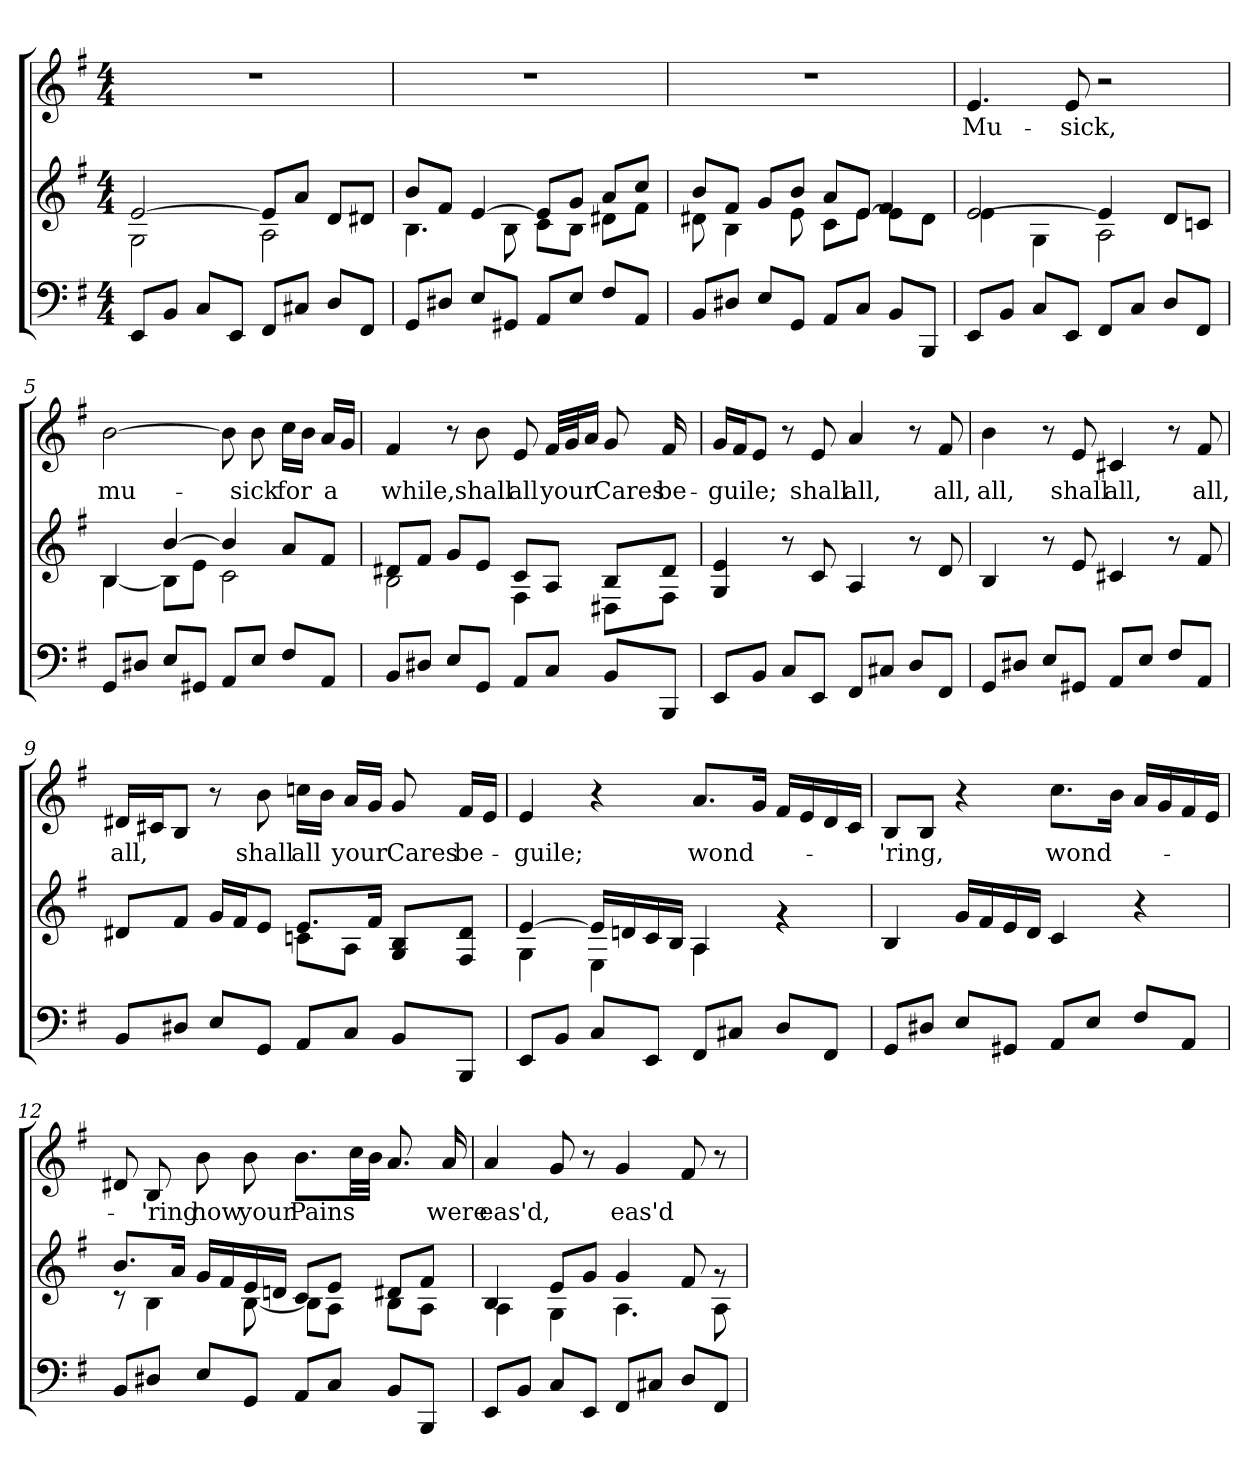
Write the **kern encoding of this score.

**kern	**kern	**kern	**text
*part3	*part2	*part1	*part1
*staff3	*staff2	*staff1	*staff1
*clefF4	*clefG2	*clefG2	*
*k[f#]	*k[f#]	*k[f#]	*
*G:	*G:	*G:	*
*M4/4	*M4/4	*M4/4	*
=1	=1	=1	=1
*	*^	*	*
8EE/L	[>2e/	2G\	1r	.
8BB/J	.	.	.	.
8C/L	.	.	.	.
8EE/J	.	.	.	.
8FF#/L	8e/L]	2A\	.	.
8C#X/J	8a/J	.	.	.
8D/L	8d/L	.	.	.
8FF#/J	8d#X/J	.	.	.
=2	=2	=2	=2	=2
8GG/L	8b/L	4.B\	1r	.
8D#X/J	8f#/J	.	.	.
8E/L	[>4e/	.	.	.
8GG#X/J	.	8B\	.	.
8AA/L	8e/L]	8c\L	.	.
8E/J	8g/J	8B\J	.	.
8F#/L	8a/L	8d#X\L	.	.
8AA/J	8cc/J	8f#\J	.	.
=3	=3	=3	=3	=3
8BB/L	8b/L	8d#X\	1r	.
8D#X/J	8f#/J	4B\	.	.
8E/L	8g/L	.	.	.
8GG/J	8b/J	8e\	.	.
8AA/L	8a/L	8c\L	.	.
8C/J	[<8e/J	8e\J	.	.
8BB/L	8e\L]	4f#/	.	.
8BBB/J	8d#\J	.	.	.
!!LO:LB:g=z
=4	=4	=4	=4	=4
!	!	!	!	!LO:LY:b
8EE/L	[>2e/	4e\	4.e/	Mu-
8BB/J	.	.	.	.
8C/L	.	4G\	.	.
!	!	!	!	!LO:LY:b
8EE/J	.	.	8e/	-sick,
8FF#/L	4e/]	2A\	2r	.
8C/J	.	.	.	.
8D/L	8d/L	.	.	.
8FF#/J	8cn/J	.	.	.
=5	=5	=5	=5	=5
!	!	!	!	!LO:LY:b
8GG/L	4B/	[<4B\	[>2b\	mu-
8D#X/J	.	.	.	.
8E/L	[>4b/	8B\L]	.	.
8GG#X/J	.	8e\J	.	.
8AA/L	4b/]	2c\	8b\]	.
!	!	!	!	!LO:LY:b
8E/J	.	.	8b\	-sick
!	!	!	!	!LO:LY:b
8F#/L	8a/L	.	16cc\LL	for
.	.	.	16b\JJ	.
!	!	!	!	!LO:LY:b
8AA/J	8f#/J	.	16a/LL	a
.	.	.	16g/JJ	.
=6	=6	=6	=6	=6
!	!	!	!	!LO:LY:b
8BB/L	8d#X/L	2B\	4f#/	while,
8D#X/J	8f#/J	.	.	.
8E/L	8g/L	.	8r	.
!	!	!	!	!LO:LY:b
8GG/J	8e/J	.	8b\	shall
!	!	!	!	!LO:LY:b
8AA/L	8c/L	4F#\	8e/	all
!	!	!	!	!LO:LY:b
8C/J	8A/J	.	32f#/LLL	your
.	.	.	32g/J	.
.	.	.	16a/JJ	.
!	!	!	!	!LO:LY:b
8BB/L	8B/L	8D#X\L	8g/	Cares
!	!	!	!	!LO:LY:b
8BBB/J	8d#/J	8F#\J	16f#/	be-
.	.	.	16ryy	.
*	*v	*v	*	*
!!LO:LB:g=z
=7	=7	=7	=7
!	!	!	!LO:LY:b
8EE/L	4G/ 4e/	16g/LL	-guile;
.	.	16f#/J	.
8BB/J	.	8e/J	.
8C/L	8r	8r	.
!	!	!	!LO:LY:b
8EE/J	8c/	8e/	shall
!	!	!	!LO:LY:b
8FF#/L	4A/	4a/	all,
8C#X/J	.	.	.
8D/L	8r	8r	.
!	!	!	!LO:LY:b
8FF#/J	8d/	8f#/	all,
=8	=8	=8	=8
!	!	!	!LO:LY:b
8GG/L	4B/	4b\	all,
8D#X/J	.	.	.
8E/L	8r	8r	.
!	!	!	!LO:LY:b
8GG#X/J	8e/	8e/	shall
!	!	!	!LO:LY:b
8AA/L	4c#X/	4c#X/	all,
8E/J	.	.	.
8F#/L	8r	8r	.
!	!	!	!LO:LY:b
8AA/J	8f#/	8f#/	all,
=9	=9	=9	=9
*	*^	*	*
!	!	!	!	!LO:LY:b
8BB/L	8d#X/L	2ryy	16d#X/LL	all,
.	.	.	16c#X/J	.
8D#X/J	8f#/J	.	8B/J	.
8E/L	16g/LL	.	8r	.
.	16f#/J	.	.	.
!	!	!	!	!LO:LY:b
8GG/J	8e/J	.	8b\	shall
!	!	!	!	!LO:LY:b
8AA/L	8.e/L	8cn\L	16ccn\LL	all
.	.	.	16b\JJ	.
!	!	!	!	!LO:LY:b
8C/J	.	8A\J	16a/LL	your
.	16f#/Jk	.	16g/JJ	.
!	!	!	!	!LO:LY:b
8BB/L	8G/ 8B/L	4ryy	8g/	Cares
!	!	!	!	!LO:LY:b
8BBB/J	8F#/ 8d#/J	.	16f#/LL	be-
.	.	.	16e/JJ	.
!!LO:PB:g=z
=10	=10	=10	=10	=10
!	!	!	!	!LO:LY:b
8EE/L	[>4e/	4G\	4e/	-guile;
8BB/J	.	.	.	.
8C/L	16e/LL]	4E\	4r	.
.	16dn/	.	.	.
8EE/J	16c/	.	.	.
.	16B/JJ	.	.	.
!	!	!	!	!LO:LY:b
8FF#/L	4A/	4A\	8.a/L	wond-
8C#X/J	.	.	.	.
.	.	.	16g/Jk	.
8D/L	4rf	4rf	16f#/LL	.
.	.	.	16e/	.
8FF#/J	.	.	16d/	.
.	.	.	16c/JJ	.
*	*v	*v	*	*
=11	=11	=11	=11
!	!	!	!LO:LY:b
8GG/L	4B/	8B/L	-'ring,
8D#X/J	.	8B/J	.
8E/L	16g/LL	4r	.
.	16f#/	.	.
8GG#X/J	16e/	.	.
.	16d/JJ	.	.
!	!	!	!LO:LY:b
8AA/L	4c/	8.cc\L	wond-
8E/J	.	.	.
.	.	16b\Jk	.
8F#/L	4r	16a/LL	.
.	.	16g/	.
8AA/J	.	16f#/	.
.	.	16e/JJ	.
!!LO:LB:g=z
=12	=12	=12	=12
*	*^	*	*
8BB/L	8.b/L	8rc	8d#X/	.
!	!	!	!	!LO:LY:b
8D#X/J	.	4B\	8B/	-'ring
.	16a/Jk	.	.	.
!	!	!	!	!LO:LY:b
8E/L	16g/LL	.	8b\	how
.	16f#/	.	.	.
!	!	!	!	!LO:LY:b
8GG/J	16e/	[<8B\	8b\	your
.	16dn/JJ	.	.	.
!	!	!	!	!LO:LY:b
8AA/L	8c/L	8B\L]	8.b\L	Pains
8C/J	8e/J	8A\J	.	.
.	.	.	32cc\LL	.
.	.	.	32b\JJJ	.
8BB/L	8d#X/L	8B\L	8.a/	.
8BBB/J	8f#/J	8A\J	.	.
!	!	!	!	!LO:LY:b
.	.	.	16a/	were
=13	=13	=13	=13	=13
!	!	!	!	!LO:LY:b
8EE/L	4B/	4A\	4a/	eas'd,
8BB/J	.	.	.	.
8C/L	8e/L	4G\	8g/	.
8EE/J	8g/J	.	8r	.
!	!	!	!	!LO:LY:b
8FF#/L	4g/	4.A\	4g/	eas'd
8C#X/J	.	.	.	.
8D/L	8f#/	.	8f#/	.
8FF#/J	8rg	8A\	8r	.
*	*v	*v	*	*
=	=	=	=
*-	*-	*-	*-
